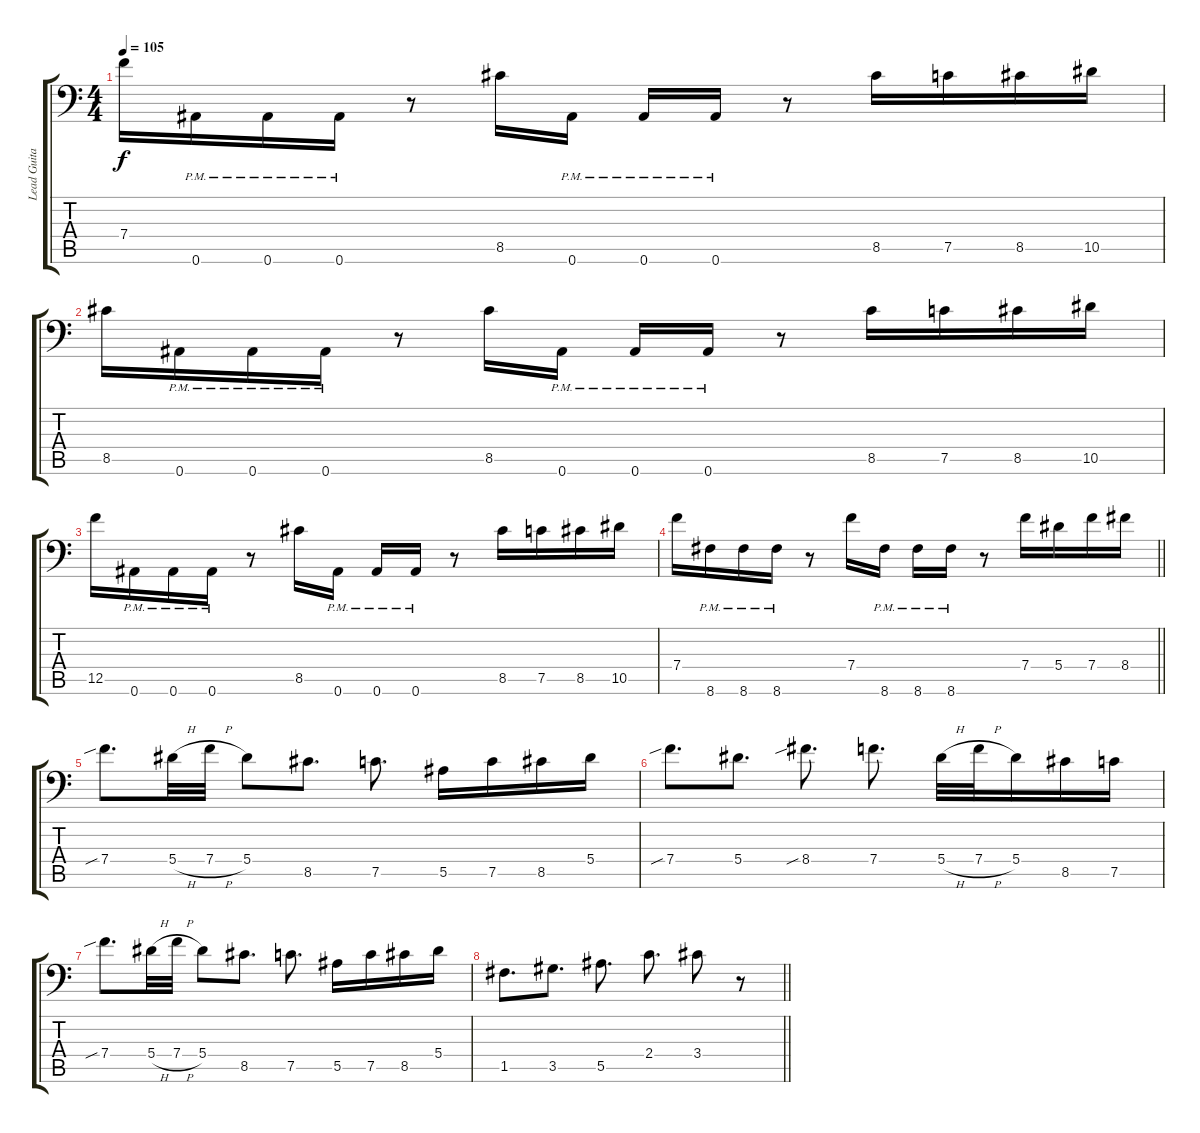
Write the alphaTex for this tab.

\track ("Lead Guitar 2" "Lead Guita") {instrument distortionguitar}
\staff {score tabs}
\tuning (C4 G3 Eb3 Bb2 F2 Bb1) {hide}
\ts (4 4)
\tempo 105
\clef f4
\ks c
7.4.16{dy f} 0.6{pm}.16 0.6{pm}.16 0.6{pm}.16 r.8 8.5.16 0.6{pm}.16 0.6{pm}.16 0.6{pm}.16 r.8 8.5.16 7.5.16 8.5.16 10.5.16 |
8.5.16 0.6{pm}.16 0.6{pm}.16 0.6{pm}.16 r.8 8.5.16 0.6{pm}.16 0.6{pm}.16 0.6{pm}.16 r.8 8.5.16 7.5.16 8.5.16 10.5.16 |
12.5.16 0.6{pm}.16 0.6{pm}.16 0.6{pm}.16 r.8 8.5.16 0.6{pm}.16 0.6{pm}.16 0.6{pm}.16 r.8 8.5.16 7.5.16 8.5.16 10.5.16 |
\barLineRight lightlight
7.4.16 8.6{pm}.16 8.6{pm}.16 8.6{pm}.16 r.8 7.4.16 8.6{pm}.16 8.6{pm}.16 8.6{pm}.16 r.8 7.4.16 5.4.16 7.4.16 8.4.16 |
7.4{sib}.8{d} 5.4{h}.32 7.4{h}.32 5.4.8 8.5.8{d} 7.5.8{d} 5.5.16 7.5.16 8.5.16 5.4.16 |
7.4{sib}.8{d} 5.4.8{d} 8.4{sib}.8{d} 7.4.8{d} 5.4{h}.32 7.4{h}.32 5.4.16 8.5.16 7.5.16 |
7.4{sib}.8{d} 5.4{h}.32 7.4{h}.32 5.4.8 8.5.8{d} 7.5.8{d} 5.5.16 7.5.16 8.5.16 5.4.16 |
\barLineRight lightlight
1.5.8{d} 3.5.8{d} 5.5.8{d} 2.4.8{d} 3.4.8 r.8
